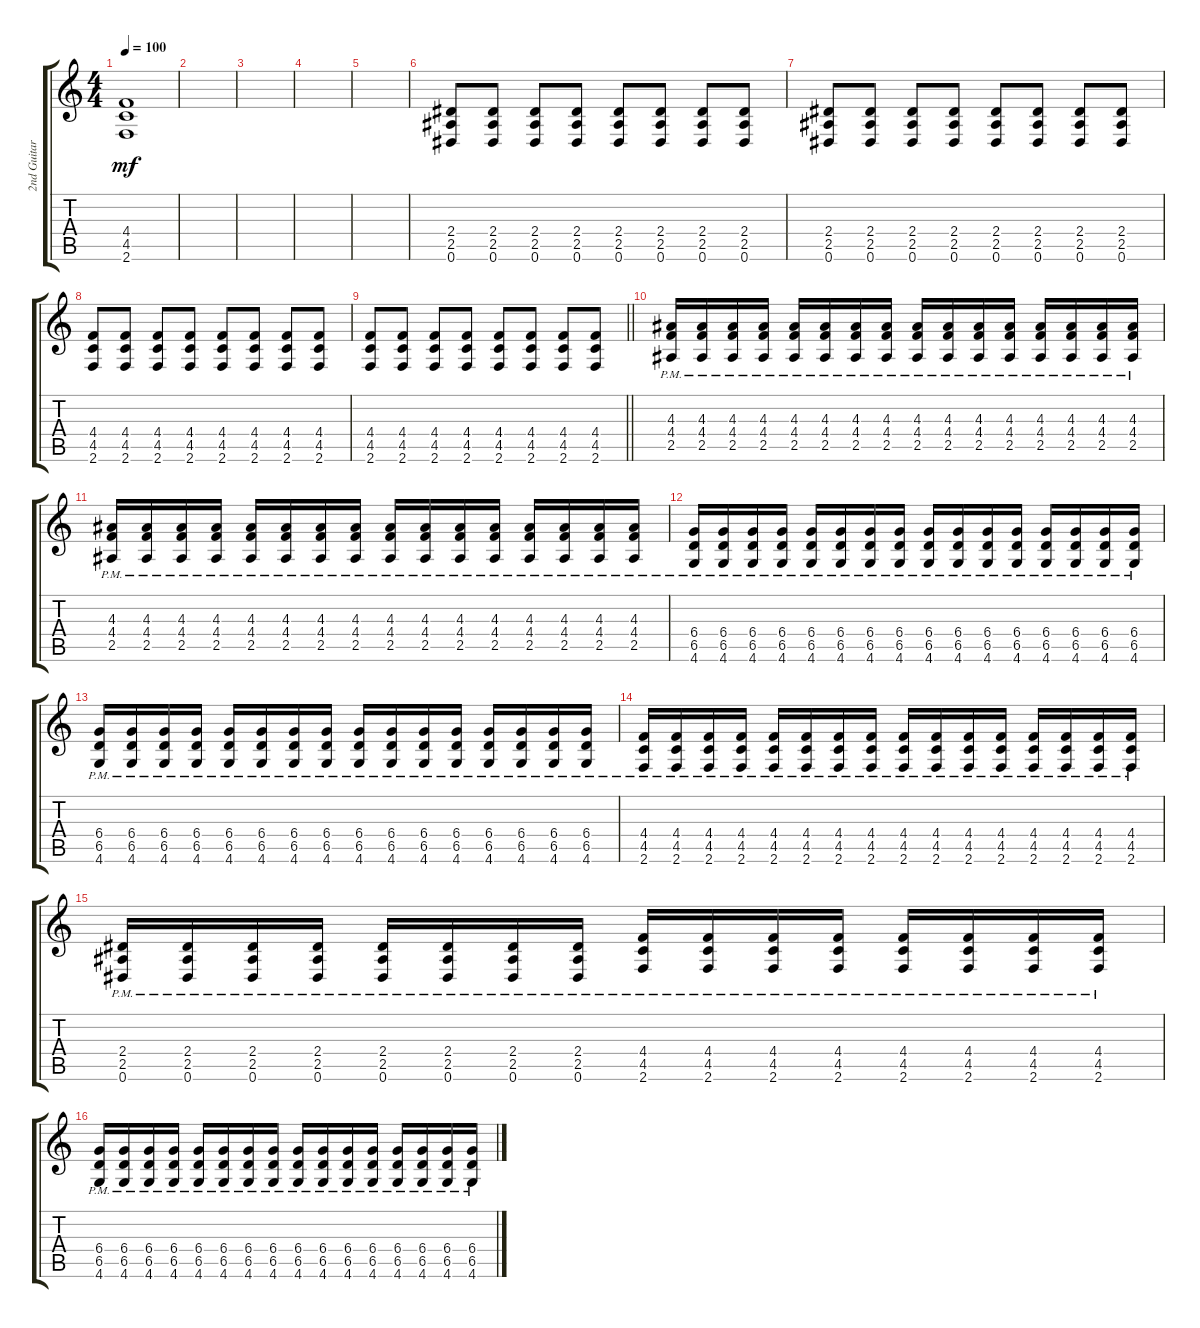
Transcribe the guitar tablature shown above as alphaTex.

\track ("2nd Guitar" "2nd Guitar") {instrument distortionguitar}
\staff {score tabs}
\tuning (Eb4 Bb3 Gb3 Db3 Ab2 Eb2) {hide}
\ts (4 4)
\tempo 100
\clef g2
\ks c
(4.4 4.5 2.6).1{dy mf} |
|
|
|
|
(2.4 2.5 0.6).8 (2.4 2.5 0.6).8 (2.4 2.5 0.6).8 (2.4 2.5 0.6).8 (2.4 2.5 0.6).8 (2.4 2.5 0.6).8 (2.4 2.5 0.6).8 (2.4 2.5 0.6).8 |
(2.4 2.5 0.6).8 (2.4 2.5 0.6).8 (2.4 2.5 0.6).8 (2.4 2.5 0.6).8 (2.4 2.5 0.6).8 (2.4 2.5 0.6).8 (2.4 2.5 0.6).8 (2.4 2.5 0.6).8 |
(4.4 4.5 2.6).8 (4.4 4.5 2.6).8 (4.4 4.5 2.6).8 (4.4 4.5 2.6).8 (4.4 4.5 2.6).8 (4.4 4.5 2.6).8 (4.4 4.5 2.6).8 (4.4 4.5 2.6).8 |
\barLineRight lightlight
(4.4 4.5 2.6).8 (4.4 4.5 2.6).8 (4.4 4.5 2.6).8 (4.4 4.5 2.6).8 (4.4 4.5 2.6).8 (4.4 4.5 2.6).8 (4.4 4.5 2.6).8 (4.4 4.5 2.6).8 |
(4.3{pm} 4.4{pm} 2.5{pm}).16 (4.3{pm} 4.4{pm} 2.5{pm}).16 (4.3{pm} 4.4{pm} 2.5{pm}).16 (4.3{pm} 4.4{pm} 2.5{pm}).16 (4.3{pm} 4.4{pm} 2.5{pm}).16 (4.3{pm} 4.4{pm} 2.5{pm}).16 (4.3{pm} 4.4{pm} 2.5{pm}).16 (4.3{pm} 4.4{pm} 2.5{pm}).16 (4.3{pm} 4.4{pm} 2.5{pm}).16 (4.3{pm} 4.4{pm} 2.5{pm}).16 (4.3{pm} 4.4{pm} 2.5{pm}).16 (4.3{pm} 4.4{pm} 2.5{pm}).16 (4.3{pm} 4.4{pm} 2.5{pm}).16 (4.3{pm} 4.4{pm} 2.5{pm}).16 (4.3{pm} 4.4{pm} 2.5{pm}).16 (4.3{pm} 4.4{pm} 2.5{pm}).16 |
(4.3{pm} 4.4{pm} 2.5{pm}).16 (4.3{pm} 4.4{pm} 2.5{pm}).16 (4.3{pm} 4.4{pm} 2.5{pm}).16 (4.3{pm} 4.4{pm} 2.5{pm}).16 (4.3{pm} 4.4{pm} 2.5{pm}).16 (4.3{pm} 4.4{pm} 2.5{pm}).16 (4.3{pm} 4.4{pm} 2.5{pm}).16 (4.3{pm} 4.4{pm} 2.5{pm}).16 (4.3{pm} 4.4{pm} 2.5{pm}).16 (4.3{pm} 4.4{pm} 2.5{pm}).16 (4.3{pm} 4.4{pm} 2.5{pm}).16 (4.3{pm} 4.4{pm} 2.5{pm}).16 (4.3{pm} 4.4{pm} 2.5{pm}).16 (4.3{pm} 4.4{pm} 2.5{pm}).16 (4.3{pm} 4.4{pm} 2.5{pm}).16 (4.3{pm} 4.4{pm} 2.5{pm}).16 |
(6.4{pm} 6.5 4.6).16 (6.4{pm} 6.5 4.6).16 (6.4{pm} 6.5 4.6).16 (6.4{pm} 6.5 4.6).16 (6.4{pm} 6.5 4.6).16 (6.4{pm} 6.5 4.6).16 (6.4{pm} 6.5 4.6).16 (6.4{pm} 6.5 4.6).16 (6.4{pm} 6.5 4.6).16 (6.4{pm} 6.5 4.6).16 (6.4{pm} 6.5 4.6).16 (6.4{pm} 6.5 4.6).16 (6.4{pm} 6.5 4.6).16 (6.4{pm} 6.5 4.6).16 (6.4{pm} 6.5 4.6).16 (6.4{pm} 6.5 4.6).16 |
(6.4{pm} 6.5 4.6).16 (6.4{pm} 6.5 4.6).16 (6.4{pm} 6.5 4.6).16 (6.4{pm} 6.5 4.6).16 (6.4{pm} 6.5 4.6).16 (6.4{pm} 6.5 4.6).16 (6.4{pm} 6.5 4.6).16 (6.4{pm} 6.5 4.6).16 (6.4{pm} 6.5 4.6).16 (6.4{pm} 6.5 4.6).16 (6.4{pm} 6.5 4.6).16 (6.4{pm} 6.5 4.6).16 (6.4{pm} 6.5 4.6).16 (6.4{pm} 6.5 4.6).16 (6.4{pm} 6.5 4.6).16 (6.4{pm} 6.5 4.6).16 |
(4.4{pm} 4.5{pm} 2.6{pm}).16 (4.4{pm} 4.5{pm} 2.6{pm}).16 (4.4{pm} 4.5{pm} 2.6{pm}).16 (4.4{pm} 4.5{pm} 2.6{pm}).16 (4.4{pm} 4.5{pm} 2.6{pm}).16 (4.4{pm} 4.5{pm} 2.6{pm}).16 (4.4{pm} 4.5{pm} 2.6{pm}).16 (4.4{pm} 4.5{pm} 2.6{pm}).16 (4.4{pm} 4.5{pm} 2.6{pm}).16 (4.4{pm} 4.5{pm} 2.6{pm}).16 (4.4{pm} 4.5{pm} 2.6{pm}).16 (4.4{pm} 4.5{pm} 2.6{pm}).16 (4.4{pm} 4.5{pm} 2.6{pm}).16 (4.4{pm} 4.5{pm} 2.6{pm}).16 (4.4{pm} 4.5{pm} 2.6{pm}).16 (4.4{pm} 4.5{pm} 2.6{pm}).16 |
(2.4{pm} 2.5{pm} 0.6{pm}).16 (2.4{pm} 2.5{pm} 0.6{pm}).16 (2.4{pm} 2.5{pm} 0.6{pm}).16 (2.4{pm} 2.5{pm} 0.6{pm}).16 (2.4{pm} 2.5{pm} 0.6{pm}).16 (2.4{pm} 2.5{pm} 0.6{pm}).16 (2.4{pm} 2.5{pm} 0.6{pm}).16 (2.4{pm} 2.5{pm} 0.6{pm}).16 (4.4{pm} 4.5{pm} 2.6{pm}).16 (4.4{pm} 4.5{pm} 2.6{pm}).16 (4.4{pm} 4.5{pm} 2.6{pm}).16 (4.4{pm} 4.5{pm} 2.6{pm}).16 (4.4{pm} 4.5{pm} 2.6{pm}).16 (4.4{pm} 4.5{pm} 2.6{pm}).16 (4.4{pm} 4.5{pm} 2.6{pm}).16 (4.4{pm} 4.5{pm} 2.6{pm}).16 |
(6.4{pm} 6.5{pm} 4.6{pm}).16 (6.4{pm} 6.5{pm} 4.6{pm}).16 (6.4{pm} 6.5{pm} 4.6{pm}).16 (6.4{pm} 6.5{pm} 4.6{pm}).16 (6.4{pm} 6.5{pm} 4.6{pm}).16 (6.4{pm} 6.5{pm} 4.6{pm}).16 (6.4{pm} 6.5{pm} 4.6{pm}).16 (6.4{pm} 6.5{pm} 4.6{pm}).16 (6.4{pm} 6.5{pm} 4.6{pm}).16 (6.4{pm} 6.5{pm} 4.6{pm}).16 (6.4{pm} 6.5{pm} 4.6{pm}).16 (6.4{pm} 6.5{pm} 4.6{pm}).16 (6.4{pm} 6.5{pm} 4.6{pm}).16 (6.4{pm} 6.5{pm} 4.6{pm}).16 (6.4{pm} 6.5{pm} 4.6{pm}).16 (6.4{pm} 6.5{pm} 4.6{pm}).16
